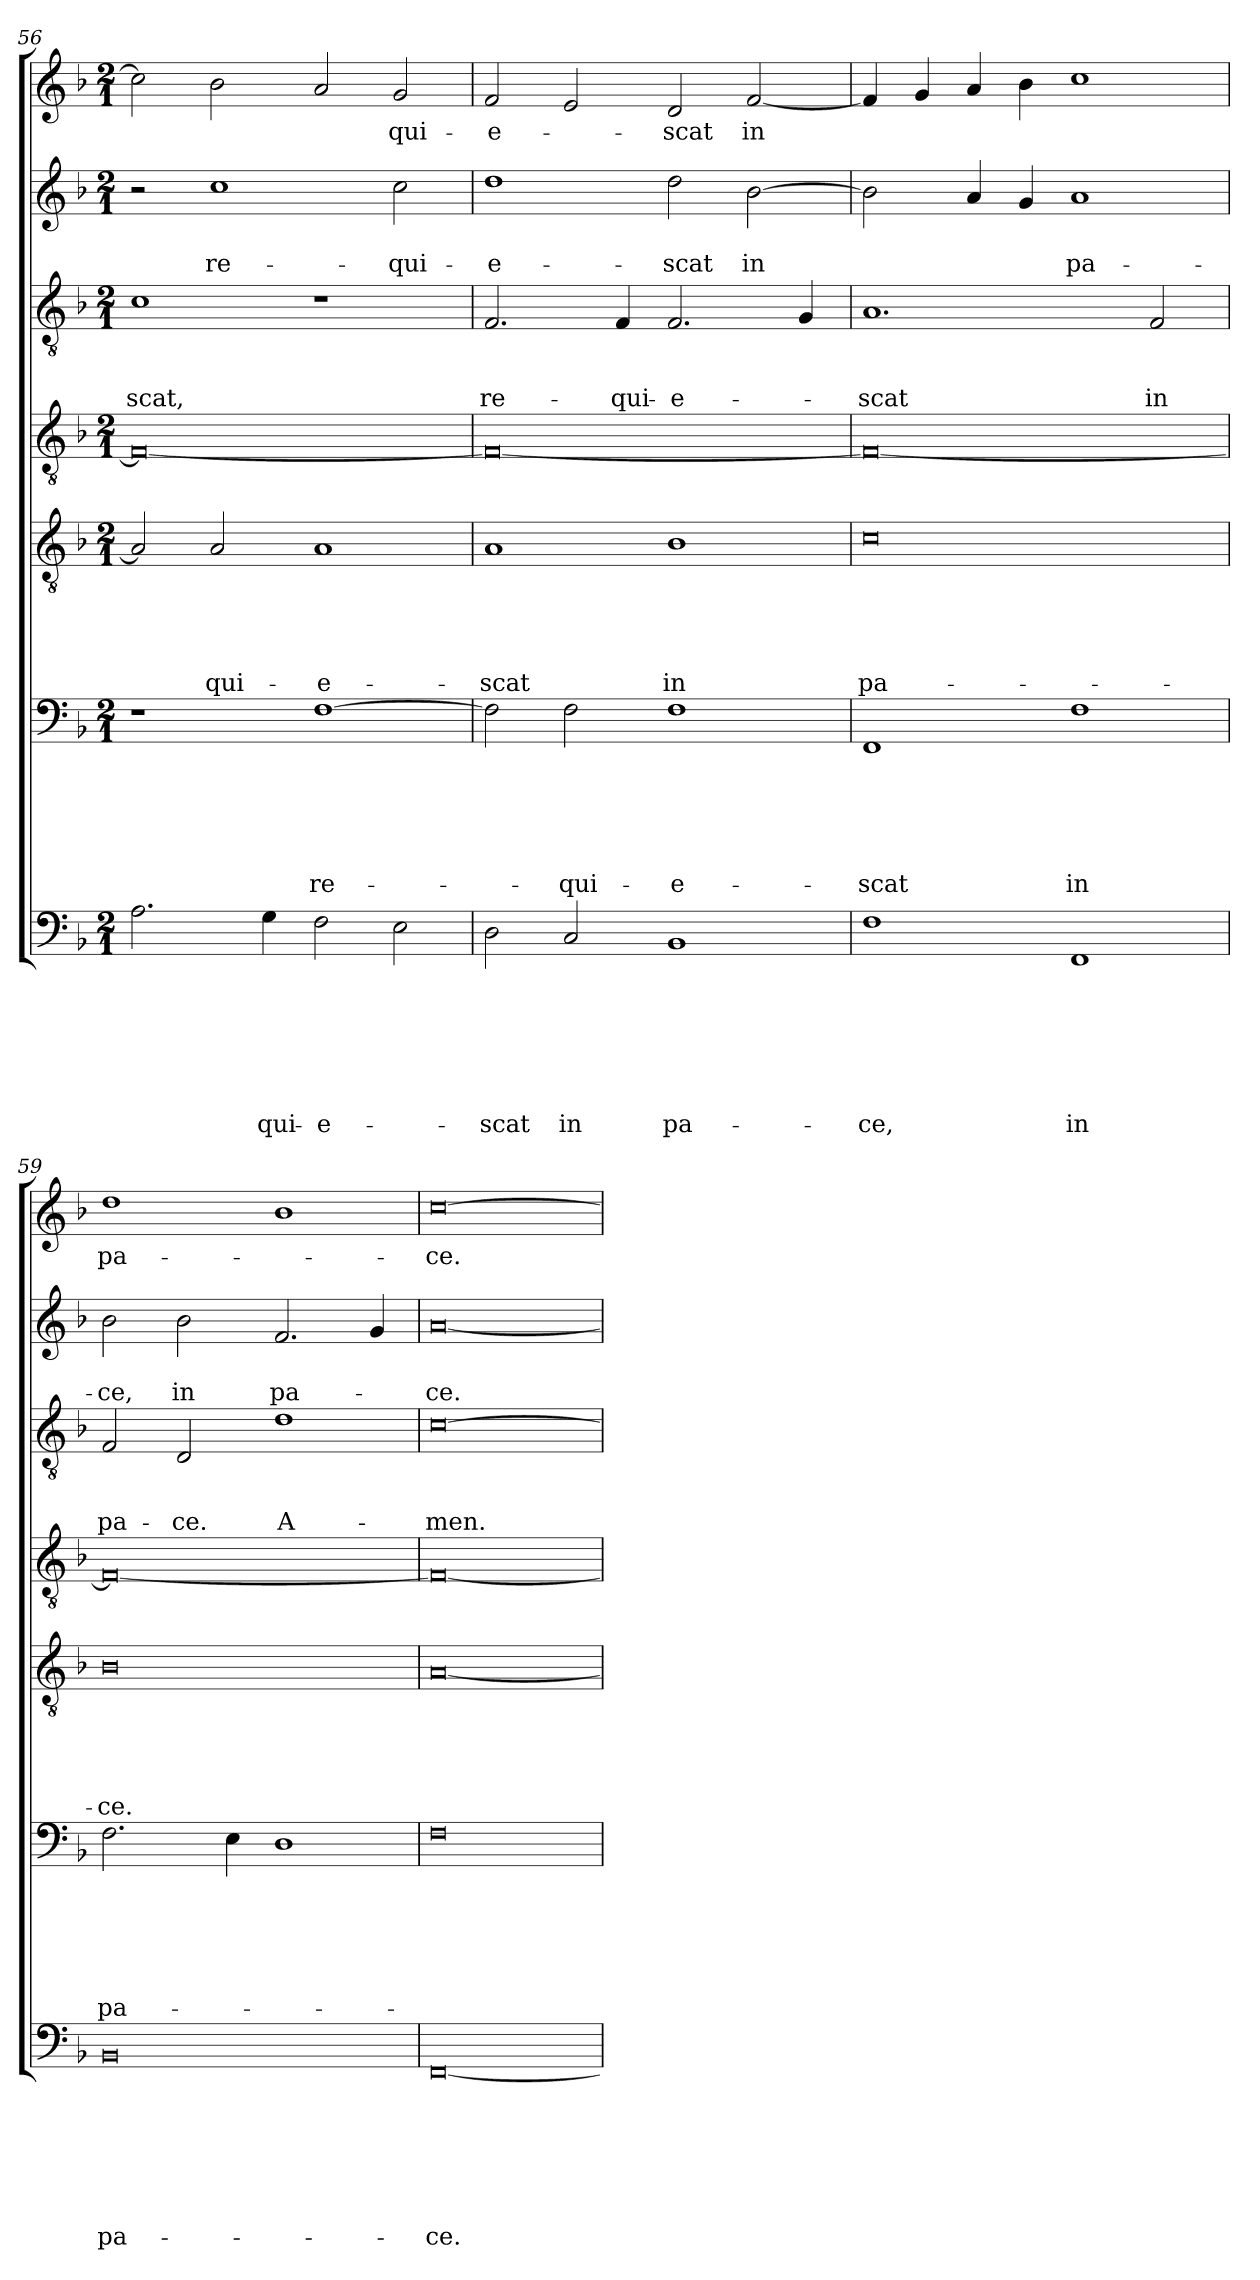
**kern	**text	**text	**text	**text	**text	**text	**text	**kern	**text	**text	**text	**text	**text	**text	**kern	**text	**text	**text	**text	**text	**kern	**kern	**text	**text	**text	**kern	**text	**text	**kern	**text
*part7	*part7	*part7	*part7	*part7	*part7	*part7	*part7	*part6	*part6	*part6	*part6	*part6	*part6	*part6	*part5	*part5	*part5	*part5	*part5	*part5	*part4	*part3	*part3	*part3	*part3	*part2	*part2	*part2	*part1	*part1
*staff7	*staff7	*staff7	*staff7	*staff7	*staff7	*staff7	*staff7	*staff6	*staff6	*staff6	*staff6	*staff6	*staff6	*staff6	*staff5	*staff5	*staff5	*staff5	*staff5	*staff5	*staff4	*staff3	*staff3	*staff3	*staff3	*staff2	*staff2	*staff2	*staff1	*staff1
*clefF4	*	*	*	*	*	*	*	*clefF4	*	*	*	*	*	*	*clefGv2	*	*	*	*	*	*clefGv2	*clefGv2	*	*	*	*clefG2	*	*	*clefG2	*
*k[b-]	*	*	*	*	*	*	*	*k[b-]	*	*	*	*	*	*	*k[b-]	*	*	*	*	*	*k[b-]	*k[b-]	*	*	*	*k[b-]	*	*	*k[b-]	*
*F:	*	*	*	*	*	*	*	*F:	*	*	*	*	*	*	*F:	*	*	*	*	*	*F:	*F:	*	*	*	*F:	*	*	*F:	*
*M2/1	*	*	*	*	*	*	*	*M2/1	*	*	*	*	*	*	*M2/1	*	*	*	*	*	*M2/1	*M2/1	*	*	*	*M2/1	*	*	*M2/1	*
=56	=56	=56	=56	=56	=56	=56	=56	=56	=56	=56	=56	=56	=56	=56	=56	=56	=56	=56	=56	=56	=56	=56	=56	=56	=56	=56	=56	=56	=56	=56
!	!	!	!	!	!	!	!	!	!	!	!	!	!	!	!	!	!	!	!	!	!	!	!	!	!LO:LY:b	!	!	!	!	!
2.A\	.	.	.	.	.	.	.	1r	.	.	.	.	.	.	2A/]	.	.	.	.	.	0F_	1c	.	.	-scat,	2r	.	.	2cc\]	.
!	!	!	!	!	!	!	!	!	!	!	!	!	!	!	!	!	!	!	!	!LO:LY:b	!	!	!	!	!	!	!	!LO:LY:b	!	!
.	.	.	.	.	.	.	.	.	.	.	.	.	.	.	2A/	.	.	.	.	-qui-	.	.	.	.	.	1cc	.	re-	2b-\	.
!	!	!	!	!	!	!	!LO:LY:b	!	!	!	!	!	!	!	!	!	!	!	!	!	!	!	!	!	!	!	!	!	!	!
4G\	.	.	.	.	.	.	-qui-	.	.	.	.	.	.	.	.	.	.	.	.	.	.	.	.	.	.	.	.	.	.	.
!	!	!	!	!	!	!	!LO:LY:b	!	!	!	!	!	!	!LO:LY:b	!	!	!	!	!	!LO:LY:b	!	!	!	!	!	!	!	!	!	!
2F\	.	.	.	.	.	.	-e-	[1F	.	.	.	.	.	re-	1A	.	.	.	.	-e-	.	1r	.	.	.	.	.	.	2a/	.
!	!	!	!	!	!	!	!	!	!	!	!	!	!	!	!	!	!	!	!	!	!	!	!	!	!	!	!	!LO:LY:b	!	!LO:LY:b
2E\	.	.	.	.	.	.	.	.	.	.	.	.	.	.	.	.	.	.	.	.	.	.	.	.	.	2cc\	.	-qui-	2g/	-qui-
=57	=57	=57	=57	=57	=57	=57	=57	=57	=57	=57	=57	=57	=57	=57	=57	=57	=57	=57	=57	=57	=57	=57	=57	=57	=57	=57	=57	=57	=57	=57
!	!	!	!	!	!	!	!LO:LY:b	!	!	!	!	!	!	!	!	!	!	!	!	!LO:LY:b	!	!	!	!	!LO:LY:b	!	!	!LO:LY:b	!	!LO:LY:b
2D\	.	.	.	.	.	.	-scat	2F\]	.	.	.	.	.	.	1A	.	.	.	.	-scat	0F_	2.F/	.	.	re-	1dd	.	-e-	2f/	-e-
!	!	!	!	!	!	!	!LO:LY:b	!	!	!	!	!	!	!LO:LY:b	!	!	!	!	!	!	!	!	!	!	!	!	!	!	!	!
2C/	.	.	.	.	.	.	in	2F\	.	.	.	.	.	-qui-	.	.	.	.	.	.	.	.	.	.	.	.	.	.	2e/	.
!	!	!	!	!	!	!	!	!	!	!	!	!	!	!	!	!	!	!	!	!	!	!	!	!	!LO:LY:b	!	!	!	!	!
.	.	.	.	.	.	.	.	.	.	.	.	.	.	.	.	.	.	.	.	.	.	4F/	.	.	-qui-	.	.	.	.	.
!	!	!	!	!	!	!	!LO:LY:b	!	!	!	!	!	!	!LO:LY:b	!	!	!	!	!	!LO:LY:b	!	!	!	!	!LO:LY:b	!	!	!LO:LY:b	!	!LO:LY:b
1BB-	.	.	.	.	.	.	pa-	1F	.	.	.	.	.	-e-	1B-	.	.	.	.	in	.	2.F/	.	.	-e-	2dd\	.	-scat	2d/	-scat
!	!	!	!	!	!	!	!	!	!	!	!	!	!	!	!	!	!	!	!	!	!	!	!	!	!	!	!	!LO:LY:b	!	!LO:LY:b
.	.	.	.	.	.	.	.	.	.	.	.	.	.	.	.	.	.	.	.	.	.	.	.	.	.	[2b-\	.	in	[2f/	in
.	.	.	.	.	.	.	.	.	.	.	.	.	.	.	.	.	.	.	.	.	.	4G/	.	.	.	.	.	.	.	.
=58	=58	=58	=58	=58	=58	=58	=58	=58	=58	=58	=58	=58	=58	=58	=58	=58	=58	=58	=58	=58	=58	=58	=58	=58	=58	=58	=58	=58	=58	=58
!	!	!	!	!	!	!	!LO:LY:b	!	!	!	!	!	!	!LO:LY:b	!	!	!	!	!	!LO:LY:b	!	!	!	!	!LO:LY:b	!	!	!	!	!
1F	.	.	.	.	.	.	-ce,	1FF	.	.	.	.	.	-scat	0c	.	.	.	.	pa-	0F_	1.A	.	.	-scat	2b-\]	.	.	4f/]	.
.	.	.	.	.	.	.	.	.	.	.	.	.	.	.	.	.	.	.	.	.	.	.	.	.	.	.	.	.	4g/	.
.	.	.	.	.	.	.	.	.	.	.	.	.	.	.	.	.	.	.	.	.	.	.	.	.	.	4a/	.	.	4a/	.
.	.	.	.	.	.	.	.	.	.	.	.	.	.	.	.	.	.	.	.	.	.	.	.	.	.	4g/	.	.	4b-\	.
!	!	!	!	!	!	!	!LO:LY:b	!	!	!	!	!	!	!LO:LY:b	!	!	!	!	!	!	!	!	!	!	!	!	!	!LO:LY:b	!	!
1FF	.	.	.	.	.	.	in	1F	.	.	.	.	.	in	.	.	.	.	.	.	.	.	.	.	.	1a	.	pa-	1cc	.
!	!	!	!	!	!	!	!	!	!	!	!	!	!	!	!	!	!	!	!	!	!	!	!	!	!LO:LY:b	!	!	!	!	!
.	.	.	.	.	.	.	.	.	.	.	.	.	.	.	.	.	.	.	.	.	.	2F/	.	.	in	.	.	.	.	.
=59	=59	=59	=59	=59	=59	=59	=59	=59	=59	=59	=59	=59	=59	=59	=59	=59	=59	=59	=59	=59	=59	=59	=59	=59	=59	=59	=59	=59	=59	=59
!	!	!	!	!	!	!	!LO:LY:b	!	!	!	!	!	!	!LO:LY:b	!	!	!	!	!	!LO:LY:b	!	!	!	!	!LO:LY:b	!	!	!LO:LY:b	!	!LO:LY:b
0BB-	.	.	.	.	.	.	pa-	2.F\	.	.	.	.	.	pa-	0B-	.	.	.	.	-ce.	0F_	2F/	.	.	pa-	2b-\	.	-ce,	1dd	pa-
!	!	!	!	!	!	!	!	!	!	!	!	!	!	!	!	!	!	!	!	!	!	!	!	!	!LO:LY:b	!	!	!LO:LY:b	!	!
.	.	.	.	.	.	.	.	.	.	.	.	.	.	.	.	.	.	.	.	.	.	2D/	.	.	-ce.	2b-\	.	in	.	.
.	.	.	.	.	.	.	.	4E\	.	.	.	.	.	.	.	.	.	.	.	.	.	.	.	.	.	.	.	.	.	.
!	!	!	!	!	!	!	!	!	!	!	!	!	!	!	!	!	!	!	!	!	!	!	!	!	!LO:LY:b	!	!	!LO:LY:b	!	!
.	.	.	.	.	.	.	.	1D	.	.	.	.	.	.	.	.	.	.	.	.	.	1d	.	.	A-	2.f/	.	pa-	1b-	.
.	.	.	.	.	.	.	.	.	.	.	.	.	.	.	.	.	.	.	.	.	.	.	.	.	.	4g/	.	.	.	.
=60	=60	=60	=60	=60	=60	=60	=60	=60	=60	=60	=60	=60	=60	=60	=60	=60	=60	=60	=60	=60	=60	=60	=60	=60	=60	=60	=60	=60	=60	=60
!	!	!	!	!	!	!	!LO:LY:b	!	!	!	!	!	!	!	!	!	!	!	!	!	!	!	!	!	!LO:LY:b	!	!	!LO:LY:b	!	!LO:LY:b
[0FF	.	.	.	.	.	.	-ce.	0F	.	.	.	.	.	.	[0A	.	.	.	.	.	0F_	[0c	.	.	-men.	[0a	.	-ce.	[0cc	-ce.
=	=	=	=	=	=	=	=	=	=	=	=	=	=	=	=	=	=	=	=	=	=	=	=	=	=	=	=	=	=	=
*-	*-	*-	*-	*-	*-	*-	*-	*-	*-	*-	*-	*-	*-	*-	*-	*-	*-	*-	*-	*-	*-	*-	*-	*-	*-	*-	*-	*-	*-	*-
